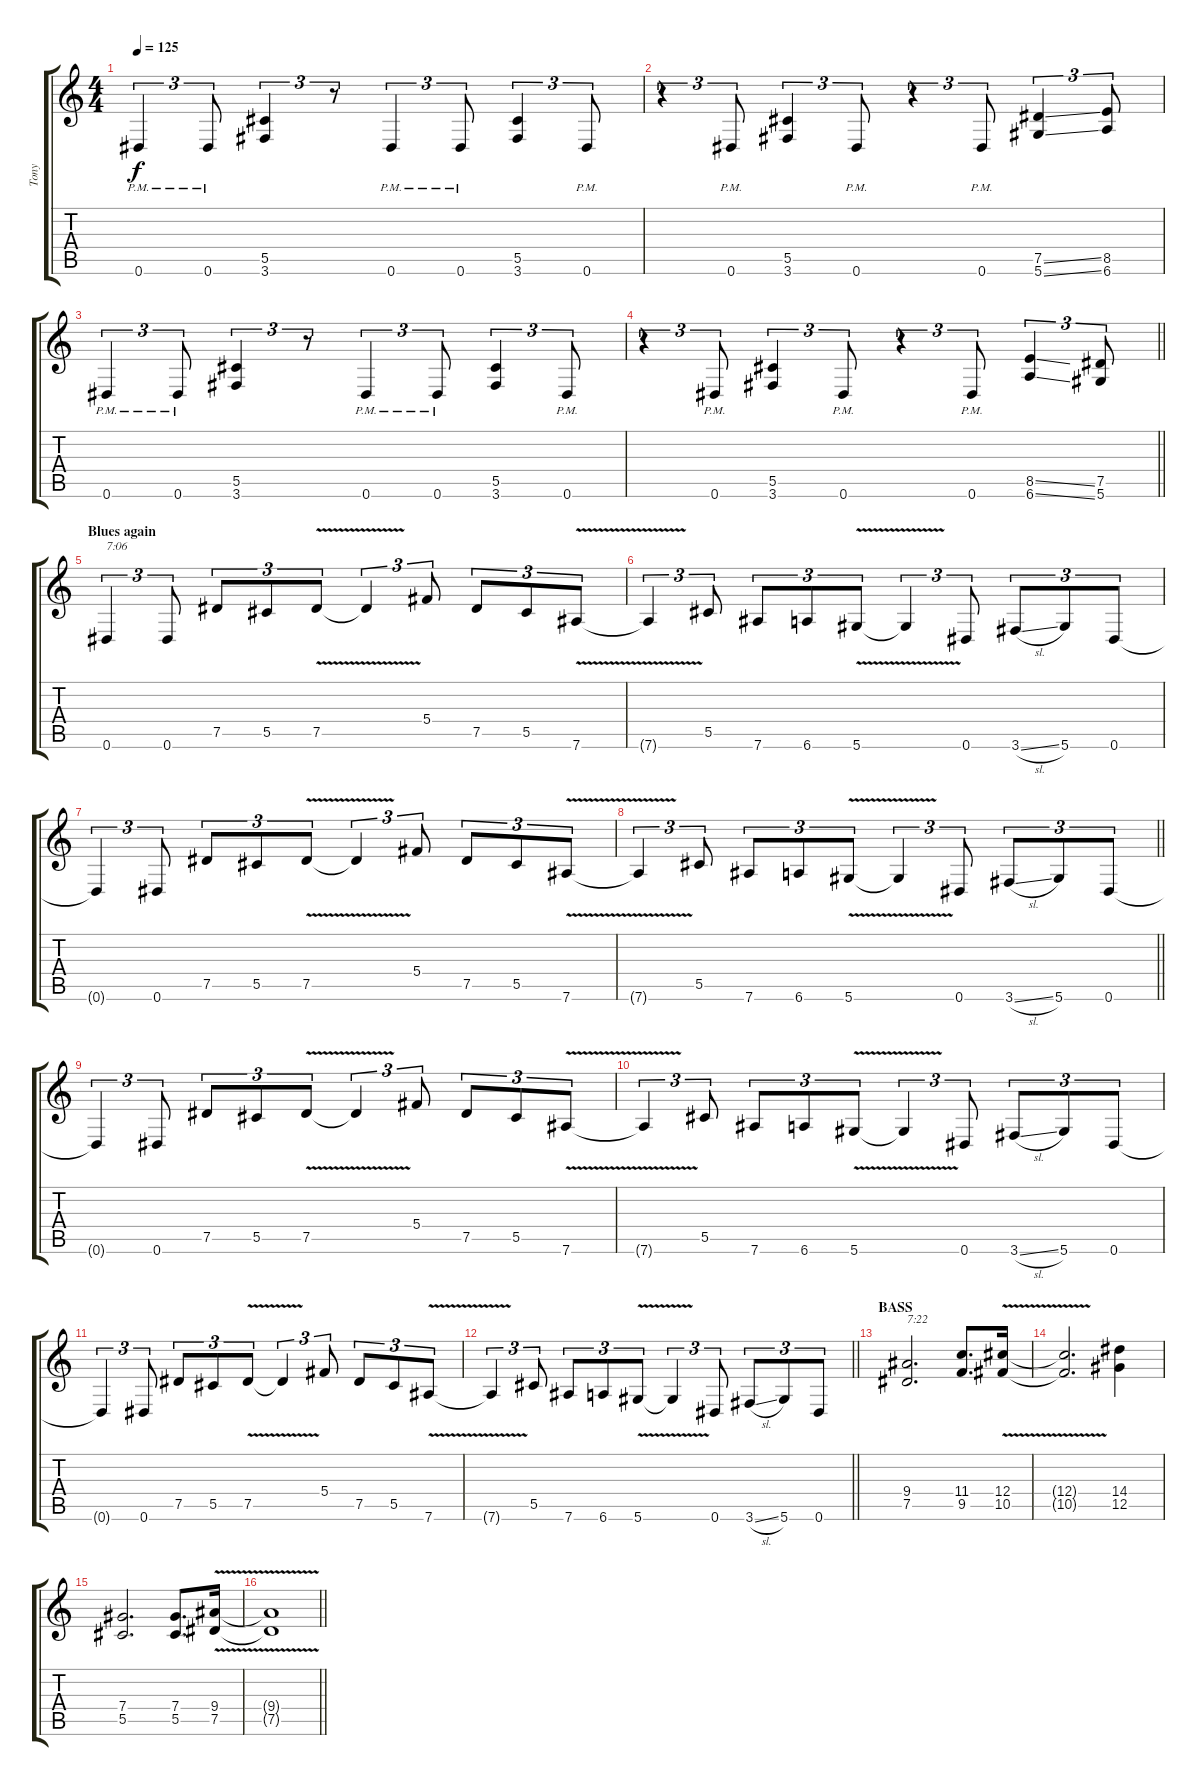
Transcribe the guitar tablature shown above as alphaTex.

\track ("Tony" "Tony") {instrument distortionguitar}
\staff {score tabs}
\tuning (Eb4 Bb3 Gb3 Db3 Ab2 Eb2) {hide}
\ts (4 4)
\tempo 125
\clef g2
\ks c
0.6{pm}.4{tu (3 2) dy f} 0.6{pm}.8{tu (3 2)} (5.5 3.6).4{tu (3 2)} r.8{tu (3 2)} 0.6{pm}.4{tu (3 2)} 0.6{pm}.8{tu (3 2)} (5.5 3.6).4{tu (3 2)} 0.6{pm}.8{tu (3 2)} |
r.4{tu (3 2)} 0.6{pm}.8{tu (3 2)} (5.5 3.6).4{tu (3 2)} 0.6{pm}.8{tu (3 2)} r.4{tu (3 2)} 0.6{pm}.8{tu (3 2)} (7.5{ss} 5.6{ss}).4{tu (3 2)} (8.5 6.6).8{tu (3 2)} |
0.6{pm}.4{tu (3 2)} 0.6{pm}.8{tu (3 2)} (5.5 3.6).4{tu (3 2)} r.8{tu (3 2)} 0.6{pm}.4{tu (3 2)} 0.6{pm}.8{tu (3 2)} (5.5 3.6).4{tu (3 2)} 0.6{pm}.8{tu (3 2)} |
\barLineRight lightlight
r.4{tu (3 2)} 0.6{pm}.8{tu (3 2)} (5.5 3.6).4{tu (3 2)} 0.6{pm}.8{tu (3 2)} r.4{tu (3 2)} 0.6{pm}.8{tu (3 2)} (8.5{ss} 6.6{ss}).4{tu (3 2)} (7.5 5.6).8{tu (3 2)} |
\section ("" "Blues again")
0.6.4{tu (3 2) txt "7:06"} 0.6.8{tu (3 2)} 7.5.8{tu (3 2)} 5.5.8{tu (3 2)} 7.5{v}.8{tu (3 2)} 7.5{v t}.4{tu (3 2)} 5.4.8{tu (3 2)} 7.5.8{tu (3 2)} 5.5.8{tu (3 2)} 7.6{v}.8{tu (3 2)} |
7.6{v t}.4{tu (3 2)} 5.5.8{tu (3 2)} 7.6.8{tu (3 2)} 6.6.8{tu (3 2)} 5.6{v}.8{tu (3 2)} 5.6{v t}.4{tu (3 2)} 0.6.8{tu (3 2)} 3.6{sl}.8{tu (3 2)} 5.6.8{tu (3 2)} 0.6.8{tu (3 2)} |
0.6{t}.4{tu (3 2)} 0.6.8{tu (3 2)} 7.5.8{tu (3 2)} 5.5.8{tu (3 2)} 7.5{v}.8{tu (3 2)} 7.5{v t}.4{tu (3 2)} 5.4.8{tu (3 2)} 7.5.8{tu (3 2)} 5.5.8{tu (3 2)} 7.6{v}.8{tu (3 2)} |
\barLineRight lightlight
7.6{v t}.4{tu (3 2)} 5.5.8{tu (3 2)} 7.6.8{tu (3 2)} 6.6.8{tu (3 2)} 5.6{v}.8{tu (3 2)} 5.6{v t}.4{tu (3 2)} 0.6.8{tu (3 2)} 3.6{sl}.8{tu (3 2)} 5.6.8{tu (3 2)} 0.6.8{tu (3 2)} |
0.6{t}.4{tu (3 2)} 0.6.8{tu (3 2)} 7.5.8{tu (3 2)} 5.5.8{tu (3 2)} 7.5{v}.8{tu (3 2)} 7.5{v t}.4{tu (3 2)} 5.4.8{tu (3 2)} 7.5.8{tu (3 2)} 5.5.8{tu (3 2)} 7.6{v}.8{tu (3 2)} |
7.6{v t}.4{tu (3 2)} 5.5.8{tu (3 2)} 7.6.8{tu (3 2)} 6.6.8{tu (3 2)} 5.6{v}.8{tu (3 2)} 5.6{v t}.4{tu (3 2)} 0.6.8{tu (3 2)} 3.6{sl}.8{tu (3 2)} 5.6.8{tu (3 2)} 0.6.8{tu (3 2)} |
0.6{t}.4{tu (3 2)} 0.6.8{tu (3 2)} 7.5.8{tu (3 2)} 5.5.8{tu (3 2)} 7.5{v}.8{tu (3 2)} 7.5{v t}.4{tu (3 2)} 5.4.8{tu (3 2)} 7.5.8{tu (3 2)} 5.5.8{tu (3 2)} 7.6{v}.8{tu (3 2)} |
\barLineRight lightlight
7.6{v t}.4{tu (3 2)} 5.5.8{tu (3 2)} 7.6.8{tu (3 2)} 6.6.8{tu (3 2)} 5.6{v}.8{tu (3 2)} 5.6{v t}.4{tu (3 2)} 0.6.8{tu (3 2)} 3.6{sl}.8{tu (3 2)} 5.6.8{tu (3 2)} 0.6.8{tu (3 2)} |
\section ("" "BASS")
(9.4 7.5).2{d txt "7:22"} (11.4 9.5).8{d} (12.4 10.5{v}).16 |
(12.4{t} 10.5{v t}).2{d} (14.4 12.5).4 |
(7.4 5.5).2{d} (7.4 5.5).8{d} (9.4 7.5{v}).16 |
\barLineRight lightlight
(9.4{t} 7.5{v t}).1
